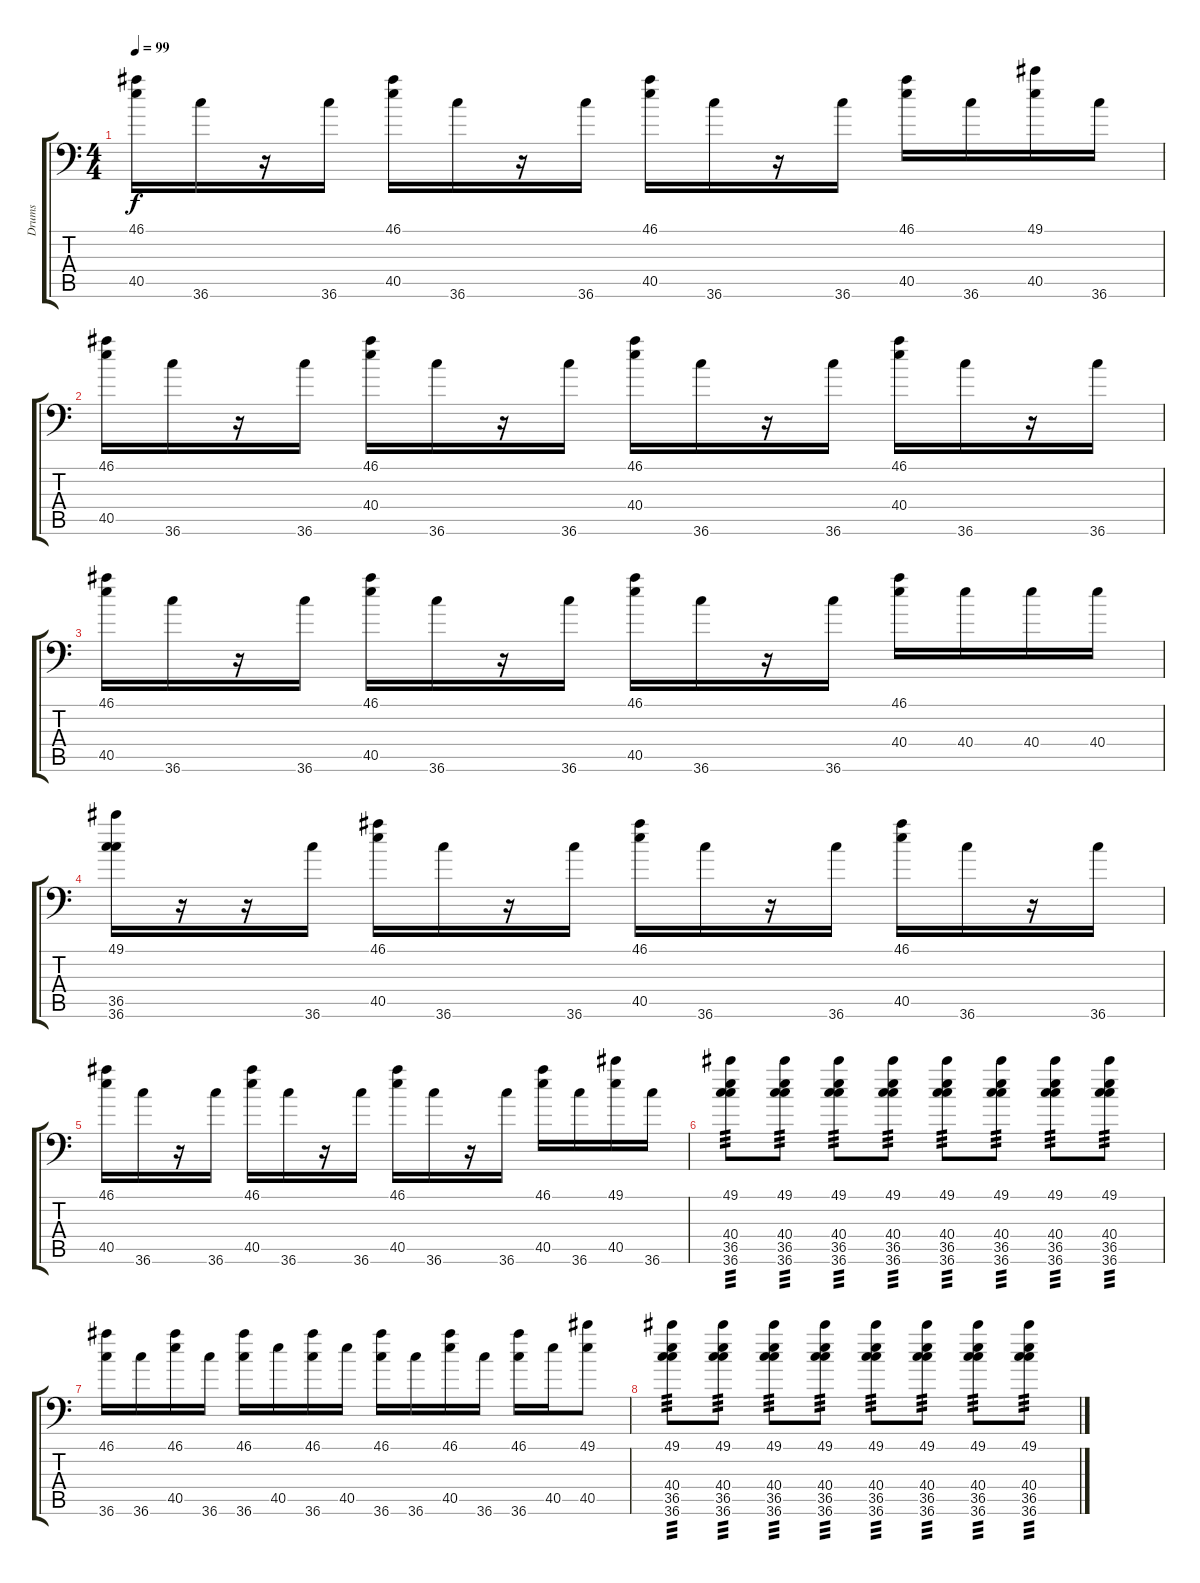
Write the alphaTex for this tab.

\track ("Drums" "Drums") {solo instrument electricguitarclean}
\staff {score tabs}
\tuning (C-1 C-1 C-1 C-1 C-1 C-1) {hide}
\ts (4 4)
\tempo 99
\clef f4
\ks c
(46.1 40.5).16{dy f} 36.6.16 r.16 36.6.16 (46.1 40.5).16 36.6.16 r.16 36.6.16 (46.1 40.5).16 36.6.16 r.16 36.6.16 (46.1 40.5).16 36.6.16 (49.1 40.5).16 36.6.16 |
(46.1 40.5).16 36.6.16 r.16 36.6.16 (46.1 40.4).16 36.6.16 r.16 36.6.16 (46.1 40.4).16 36.6.16 r.16 36.6.16 (46.1 40.4).16 36.6.16 r.16 36.6.16 |
(46.1 40.5).16 36.6.16 r.16 36.6.16 (46.1 40.5).16 36.6.16 r.16 36.6.16 (46.1 40.5).16 36.6.16 r.16 36.6.16 (46.1 40.4).16 40.4.16 40.4.16 40.4.16 |
(49.1 36.5 36.6).16 r.16 r.16 36.6.16 (46.1 40.5).16 36.6.16 r.16 36.6.16 (46.1 40.5).16 36.6.16 r.16 36.6.16 (46.1 40.5).16 36.6.16 r.16 36.6.16 |
(46.1 40.5).16 36.6.16 r.16 36.6.16 (46.1 40.5).16 36.6.16 r.16 36.6.16 (46.1 40.5).16 36.6.16 r.16 36.6.16 (46.1 40.5).16 36.6.16 (49.1 40.5).16 36.6.16 |
(49.1 40.4 36.5 36.6).8{tp 3} (49.1 40.4 36.5 36.6).8{tp 3} (49.1 40.4 36.5 36.6).8{tp 3} (49.1 40.4 36.5 36.6).8{tp 3} (49.1 40.4 36.5 36.6).8{tp 3} (49.1 40.4 36.5 36.6).8{tp 3} (49.1 40.4 36.5 36.6).8{tp 3} (49.1 40.4 36.5 36.6).8{tp 3} |
(46.1 36.6).16 36.6.16 (46.1 40.5).16 36.6.16 (46.1 36.6).16 40.5.16 (46.1 36.6).16 40.5.16 (46.1 36.6).16 36.6.16 (46.1 40.5).16 36.6.16 (46.1 36.6).16 40.5.16 (49.1 40.5).8 |
(49.1 40.4 36.5 36.6).8{tp 3} (49.1 40.4 36.5 36.6).8{tp 3} (49.1 40.4 36.5 36.6).8{tp 3} (49.1 40.4 36.5 36.6).8{tp 3} (49.1 40.4 36.5 36.6).8{tp 3} (49.1 40.4 36.5 36.6).8{tp 3} (49.1 40.4 36.5 36.6).8{tp 3} (49.1 40.4 36.5 36.6).8{tp 3}
